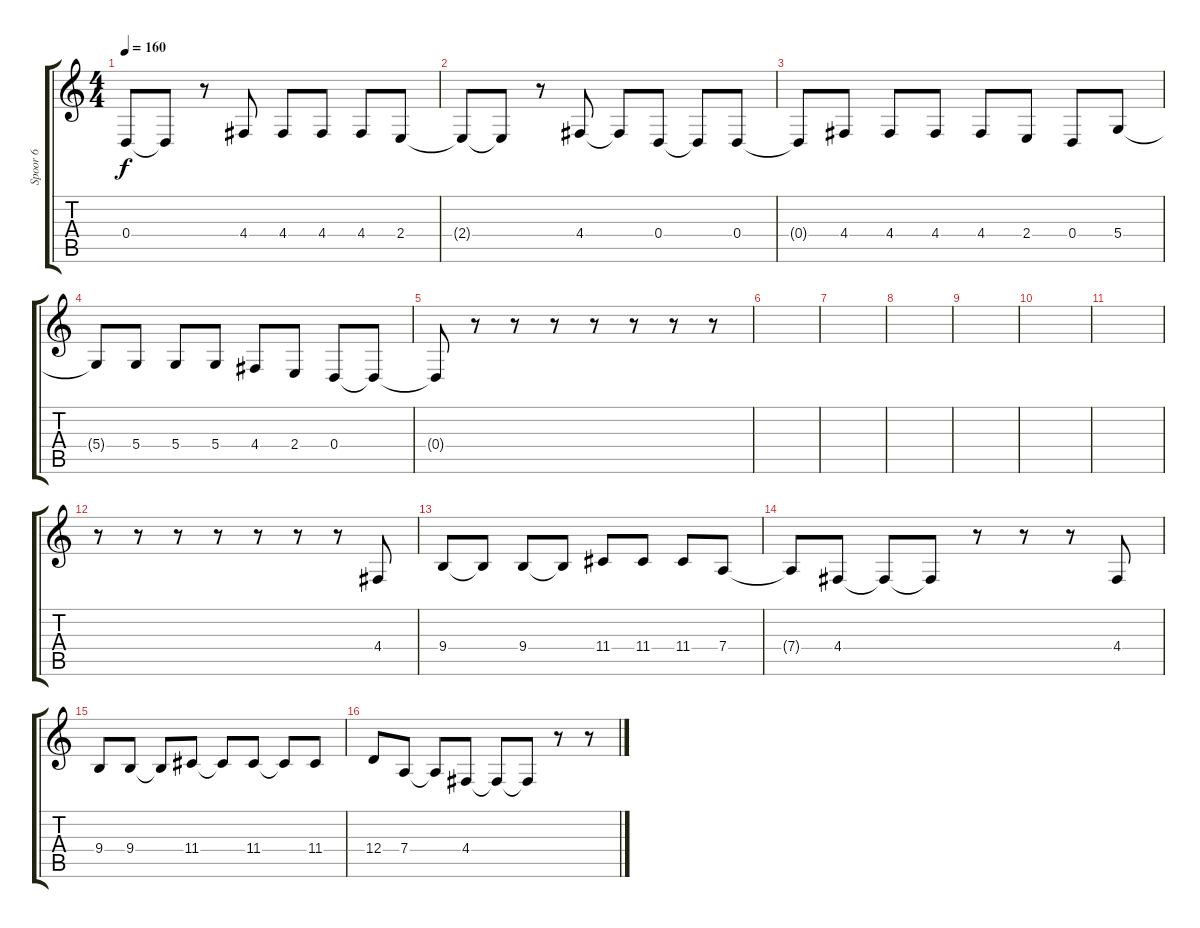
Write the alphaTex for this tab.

\track ("Spoor 6" "Spoor 6") {instrument tenorsax}
\staff {score tabs}
\tuning (E4 B3 G3 D3 A2 E2) {hide}
\ts (4 4)
\tempo 160
\clef g2
\ks c
0.4{t}.8{dy f} 0.4{t}.8 r.8 4.4.8 4.4.8 4.4.8 4.4.8 2.4.8 |
2.4{t}.8 2.4{t}.8 r.8 4.4.8 4.4{t}.8 0.4.8 0.4{t}.8 0.4.8 |
0.4{t}.8 4.4.8 4.4.8 4.4.8 4.4.8 2.4.8 0.4.8 5.4.8 |
5.4{t}.8 5.4.8 5.4.8 5.4.8 4.4.8 2.4.8 0.4.8 0.4{t}.8 |
0.4{t}.8 r.8 r.8 r.8 r.8 r.8 r.8 r.8 |
|
|
|
|
|
|
r.8 r.8 r.8 r.8 r.8 r.8 r.8 4.4.8 |
9.4.8 9.4{t}.8 9.4.8 9.4{t}.8 11.4.8 11.4.8 11.4.8 7.4.8 |
7.4{t}.8 4.4.8 4.4{t}.8 4.4{t}.8 r.8 r.8 r.8 4.4.8 |
9.4.8 9.4.8 9.4{t}.8 11.4.8 11.4{t}.8 11.4.8 11.4{t}.8 11.4.8 |
12.4.8 7.4.8 7.4{t}.8 4.4.8 4.4{t}.8 4.4{t}.8 r.8 r.8
